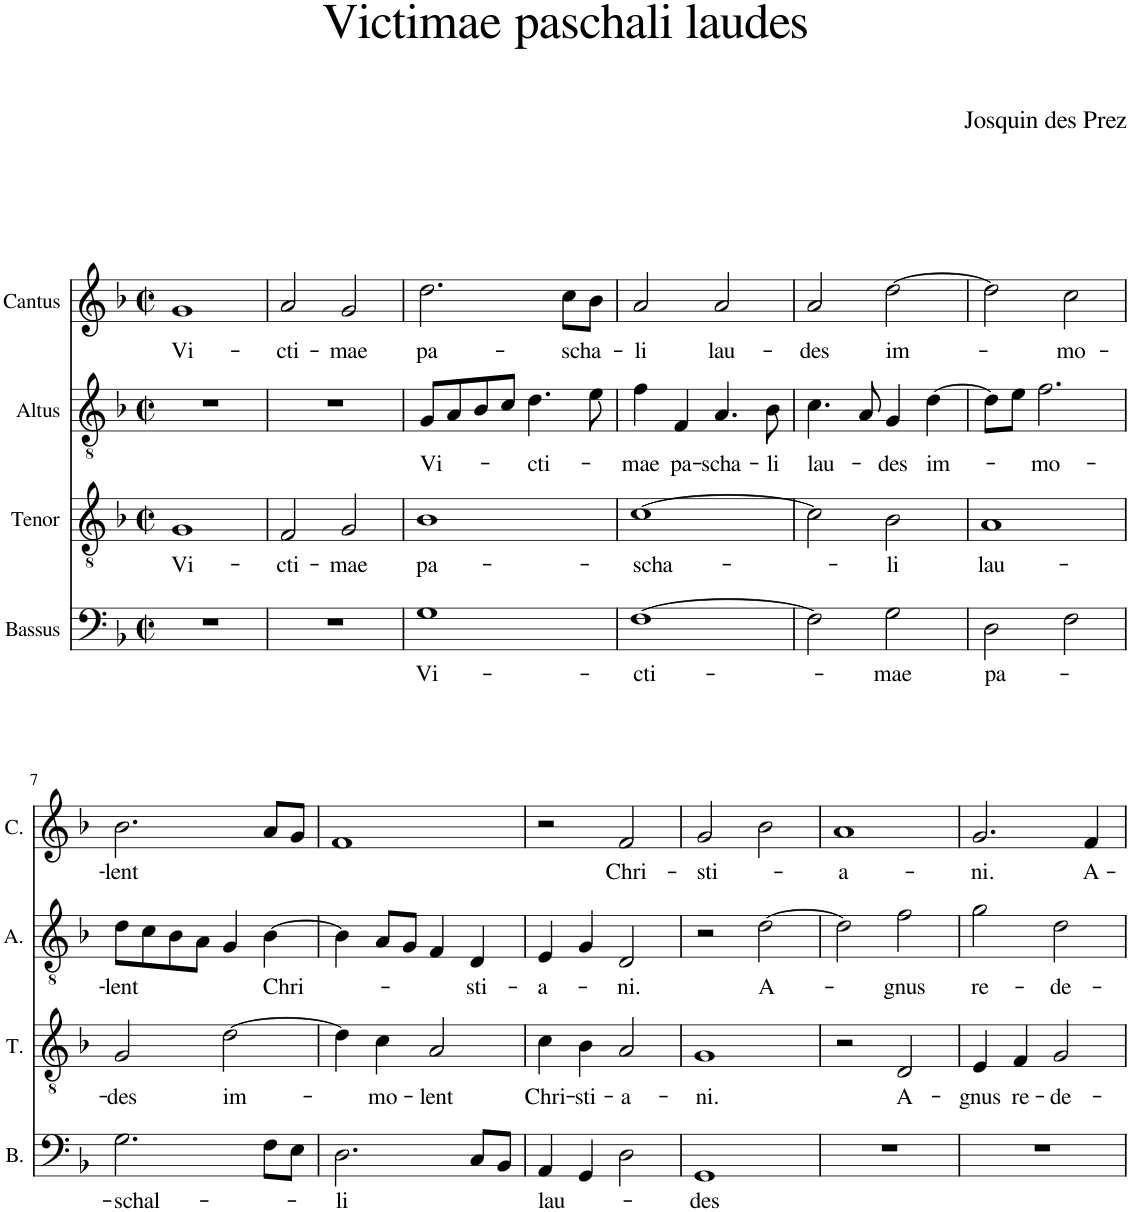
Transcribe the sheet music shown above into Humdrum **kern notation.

**kern	**text	**kern	**text	**kern	**text	**kern	**text
*part4	*part4	*part3	*part3	*part2	*part2	*part1	*part1
*staff4	*staff4	*staff3	*staff3	*staff2	*staff2	*staff1	*staff1
*I"Bassus	*	*I"Tenor	*	*I"Altus	*	*I"Cantus	*
*I'B.	*	*I'T.	*	*I'A.	*	*I'C.	*
*clefF4	*	*clefGv2	*	*clefGv2	*	*clefG2	*
*k[b-]	*	*k[b-]	*	*k[b-]	*	*k[b-]	*
*M2/2	*	*M2/2	*	*M2/2	*	*M2/2	*
*met(c|)	*	*met(c|)	*	*met(c|)	*	*met(c|)	*
=1	=1	=1	=1	=1	=1	=1	=1
!	!	!	!LO:LY:b	!	!	!	!LO:LY:b
1r	.	1G	Vi-	1r	.	1g	Vi-
=2	=2	=2	=2	=2	=2	=2	=2
!	!	!	!LO:LY:b	!	!	!	!LO:LY:b
1r	.	2F/	-cti-	1r	.	2a/	-cti-
!	!	!	!LO:LY:b	!	!	!	!LO:LY:b
.	.	2G/	-mae	.	.	2g/	-mae
=3	=3	=3	=3	=3	=3	=3	=3
!	!LO:LY:b	!	!LO:LY:b	!	!LO:LY:b	!	!LO:LY:b
1G	Vi-	1B-	pa-	8G/L	Vi-	2.dd\	pa-
.	.	.	.	8A/	.	.	.
.	.	.	.	8B-/	.	.	.
.	.	.	.	8c/J	.	.	.
!	!	!	!	!	!LO:LY:b	!	!
.	.	.	.	4.d\	-cti-	.	.
!	!	!	!	!	!	!	!LO:LY:b
.	.	.	.	.	.	8cc\L	-scha-
.	.	.	.	8e\	.	8b-\J	.
=4	=4	=4	=4	=4	=4	=4	=4
!	!LO:LY:b	!	!LO:LY:b	!	!LO:LY:b	!	!LO:LY:b
[1F	-cti-	[1c	-scha-	4f\	-mae	2a/	-li
!	!	!	!	!	!LO:LY:b	!	!
.	.	.	.	4F/	pa-	.	.
!	!	!	!	!	!LO:LY:b	!	!LO:LY:b
.	.	.	.	4.A/	-scha-	2a/	lau-
!	!	!	!	!	!LO:LY:b	!	!
.	.	.	.	8B-\	-li	.	.
=5	=5	=5	=5	=5	=5	=5	=5
!	!	!	!	!	!LO:LY:b	!	!LO:LY:b
2F\]	.	2c\]	.	4.c\	lau-	2a/	-des
.	.	.	.	8A/	.	.	.
!	!LO:LY:b	!	!LO:LY:b	!	!LO:LY:b	!	!LO:LY:b
2G\	-mae	2B-\	-li	4G/	-des	[2dd\	im-
!	!	!	!	!	!LO:LY:b	!	!
.	.	.	.	[4d\	im-	.	.
=6	=6	=6	=6	=6	=6	=6	=6
!	!LO:LY:b	!	!LO:LY:b	!	!	!	!
2D\	pa-	1A	lau-	8d\L]	.	2dd\]	.
.	.	.	.	8e\J	.	.	.
!	!	!	!	!	!LO:LY:b	!	!
.	.	.	.	2.f\	-mo-	.	.
!	!	!	!	!	!	!	!LO:LY:b
2F\	.	.	.	.	.	2cc\	-mo-
!!LO:LB:g=z
=7	=7	=7	=7	=7	=7	=7	=7
!	!LO:LY:b	!	!LO:LY:b	!	!LO:LY:b	!	!LO:LY:b
2.G\	-schal-	2G/	-des	8d\L	-lent	2.b-\	-lent
.	.	.	.	8c\	.	.	.
.	.	.	.	8B-\	.	.	.
.	.	.	.	8A\J	.	.	.
!	!	!	!LO:LY:b	!	!	!	!
.	.	[2d\	im-	4G/	.	.	.
!	!	!	!	!	!LO:LY:b	!	!
8F\L	.	.	.	[4B-\	Chri-	8a/L	.
8E\J	.	.	.	.	.	8g/J	.
=8	=8	=8	=8	=8	=8	=8	=8
!	!LO:LY:b	!	!	!	!	!	!
2.D\	-li	4d\]	.	4B-\]	.	1f	.
!	!	!	!LO:LY:b	!	!	!	!
.	.	4c\	-mo-	8A/L	.	.	.
.	.	.	.	8G/J	.	.	.
!	!	!	!LO:LY:b	!	!	!	!
.	.	2A/	-lent	4F/	.	.	.
!	!	!	!	!	!LO:LY:b	!	!
8C/L	.	.	.	4D/	-sti-	.	.
8BB-/J	.	.	.	.	.	.	.
=9	=9	=9	=9	=9	=9	=9	=9
!	!LO:LY:b	!	!LO:LY:b	!	!LO:LY:b	!	!
4AA/	lau-	4c\	Chri-	4E/	-a-	2r	.
!	!	!	!LO:LY:b	!	!	!	!
4GG/	.	4B-\	-sti-	4G/	.	.	.
!	!	!	!LO:LY:b	!	!LO:LY:b	!	!LO:LY:b
2D\	.	2A/	-a-	2D/	-ni.	2f/	Chri-
=10	=10	=10	=10	=10	=10	=10	=10
!	!LO:LY:b	!	!LO:LY:b	!	!	!	!LO:LY:b
1GG	-des	1G	-ni.	2r	.	2g/	-sti-
!	!	!	!	!	!LO:LY:b	!	!
.	.	.	.	[2d\	A-	2b-\	.
=11	=11	=11	=11	=11	=11	=11	=11
!	!	!	!	!	!	!	!LO:LY:b
1r	.	2r	.	2d\]	.	1a	-a-
!	!	!	!LO:LY:b	!	!LO:LY:b	!	!
.	.	2D/	A-	2f\	-gnus	.	.
=12	=12	=12	=12	=12	=12	=12	=12
!	!	!	!LO:LY:b	!	!LO:LY:b	!	!LO:LY:b
1r	.	4E/	-gnus	2g\	re-	2.g/	-ni.
!	!	!	!LO:LY:b	!	!	!	!
.	.	4F/	re-	.	.	.	.
!	!	!	!LO:LY:b	!	!LO:LY:b	!	!
.	.	2G/	-de-	2d\	-de-	.	.
!	!	!	!	!	!	!	!LO:LY:b
.	.	.	.	.	.	4f/	A-
=	=	=	=	=	=	=	=
*-	*-	*-	*-	*-	*-	*-	*-
